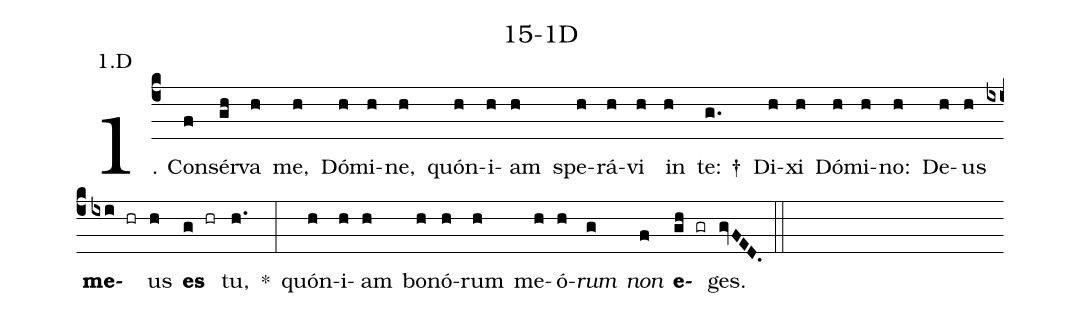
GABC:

name: 15-1D;
annotation: 1.D;
%%
(c4)1. Con(f)sér(gh)va(h) me,(h) Dó(h)mi(h)ne,(h) quón(h)i(h)am(h) spe(h)rá(h)vi(h) in(h) te: †(g.) Di(h)xi(h) Dó(h)mi(h)no:(h) De(h)us(h) <b>me</b>(ixi hr)us(h) <b>es</b>(g hr) tu,(h.) *(:) quón(h)i(h)am(h) bo(h)nó(h)rum(h) me(h)ó(h)<i>rum</i>(g) <i>non</i>(f) <b>e</b>(gh gr)ges.(gvFED.) (::)
